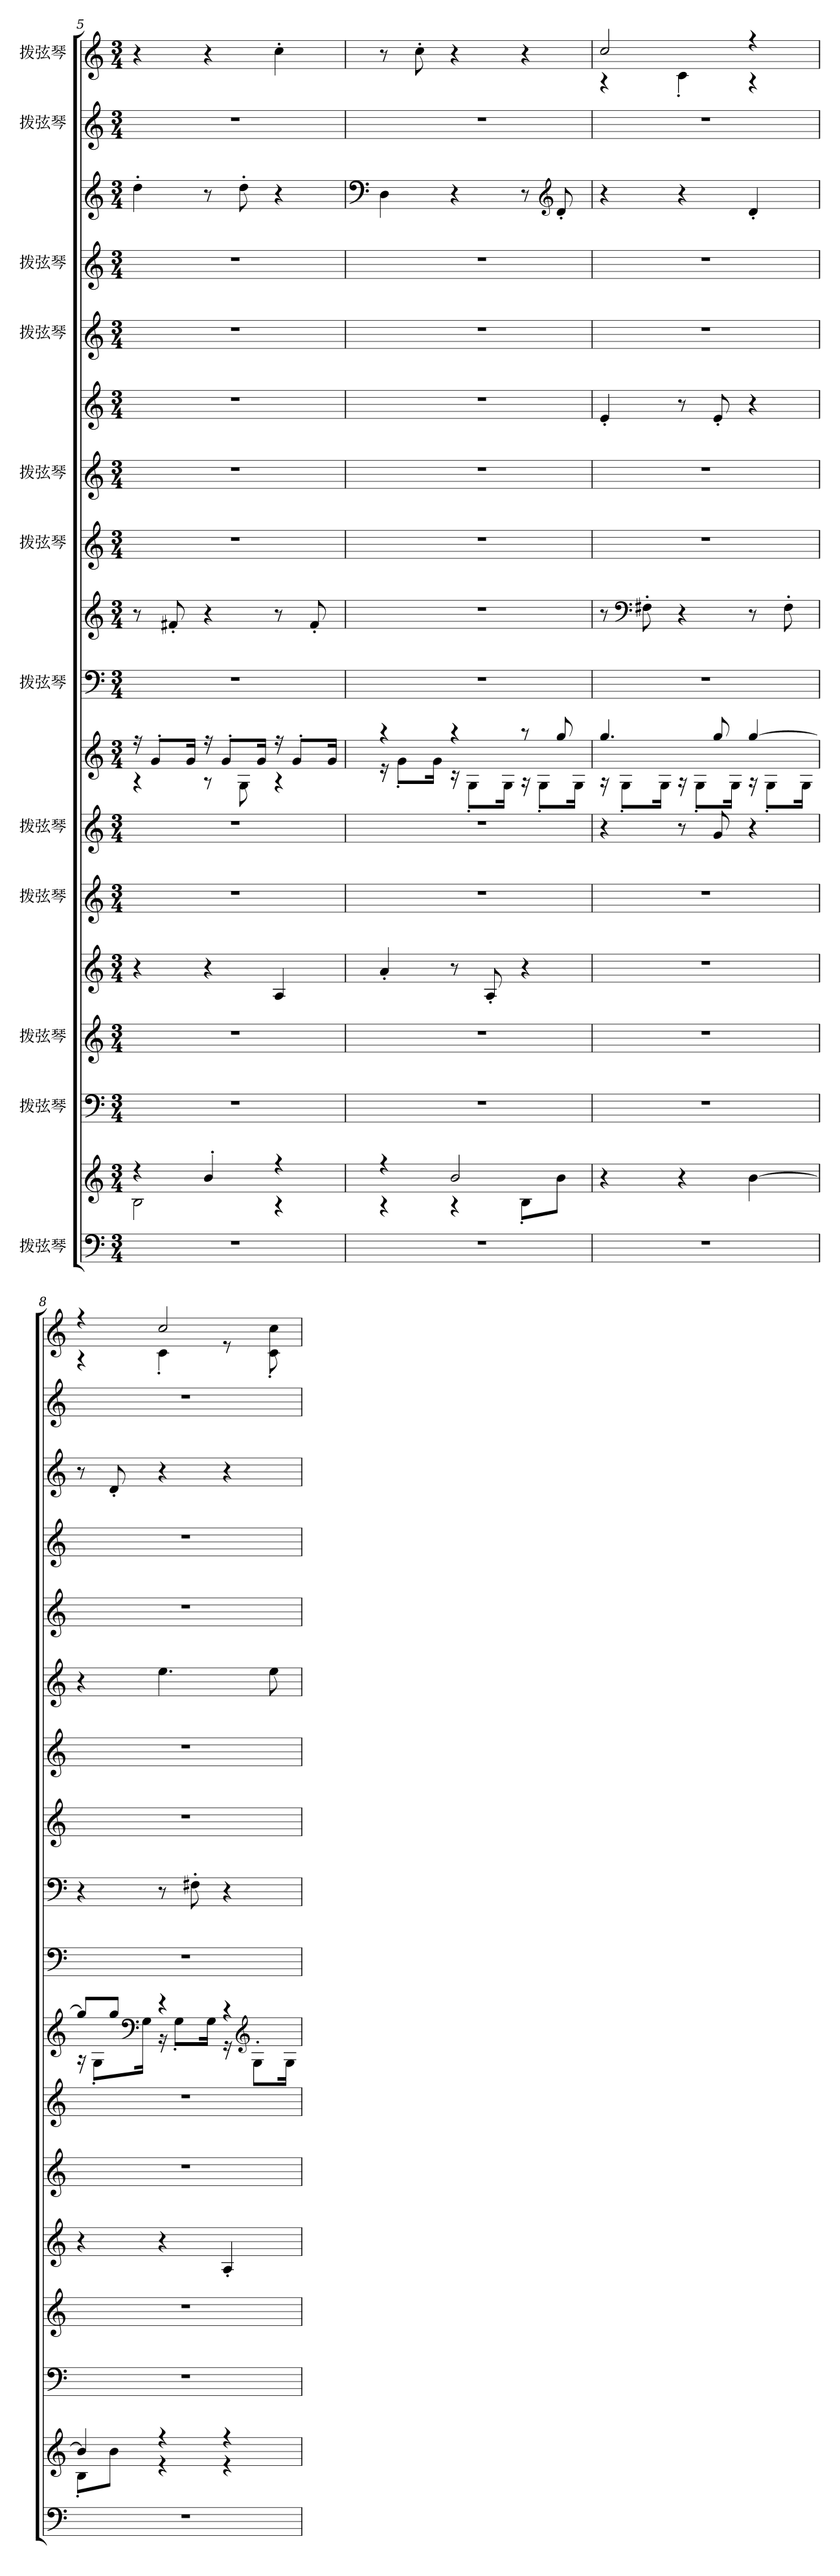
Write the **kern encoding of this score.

**kern	**kern	**kern	**kern	**kern	**kern	**kern	**kern	**kern	**kern	**kern	**kern	**kern	**kern	**kern	**kern	**kern	**kern
*part12	*part12	*part11	*part10	*part10	*part9	*part8	*part8	*part7	*part7	*part6	*part5	*part5	*part4	*part3	*part3	*part2	*part1
*staff18	*staff17	*staff16	*staff15	*staff14	*staff13	*staff12	*staff11	*staff10	*staff9	*staff8	*staff7	*staff6	*staff5	*staff4	*staff3	*staff2	*staff1
*I"拨弦琴	*	*I"拨弦琴	*I"拨弦琴	*	*I"拨弦琴	*I"拨弦琴	*	*I"拨弦琴	*	*I"拨弦琴	*I"拨弦琴	*	*I"拨弦琴	*I"拨弦琴	*	*I"拨弦琴	*I"拨弦琴
*clefF4	*clefG2	*clefF4	*clefG2	*clefG2	*clefG2	*clefG2	*clefG2	*clefF4	*clefG2	*clefG2	*clefG2	*clefG2	*clefG2	*clefG2	*clefG2	*clefG2	*clefG2
*k[]	*k[]	*k[]	*k[]	*k[]	*k[]	*k[]	*k[]	*k[]	*k[]	*k[]	*k[]	*k[]	*k[]	*k[]	*k[]	*k[]	*k[]
*M3/4	*M3/4	*M3/4	*M3/4	*M3/4	*M3/4	*M3/4	*M3/4	*M3/4	*M3/4	*M3/4	*M3/4	*M3/4	*M3/4	*M3/4	*M3/4	*M3/4	*M3/4
=5	=5	=5	=5	=5	=5	=5	=5	=5	=5	=5	=5	=5	=5	=5	=5	=5	=5
*	*^	*	*	*	*	*	*^	*	*	*	*	*	*	*	*	*	*
2.r	4r	2B\	2.r	2.r	4r	2.r	2.r	16r	4r	2.r	8r	2.r	2.r	2.r	2.r	2.r	4dd'\	2.r	4r
.	.	.	.	.	.	.	.	8g'/L	.	.	.	.	.	.	.	.	.	.	.
.	.	.	.	.	.	.	.	.	.	.	8f#X'/	.	.	.	.	.	.	.	.
.	.	.	.	.	.	.	.	16g/Jk	.	.	.	.	.	.	.	.	.	.	.
.	4b'/	.	.	.	4r	.	.	16r	8r	.	4r	.	.	.	.	.	8r	.	4r
.	.	.	.	.	.	.	.	8g'/L	.	.	.	.	.	.	.	.	.	.	.
.	.	.	.	.	.	.	.	.	8G\	.	.	.	.	.	.	.	8dd'\	.	.
.	.	.	.	.	.	.	.	16g/Jk	.	.	.	.	.	.	.	.	.	.	.
.	4r	4r	.	.	4A/	.	.	16r	4r	.	8r	.	.	.	.	.	4r	.	4cc'\
.	.	.	.	.	.	.	.	8g'/L	.	.	.	.	.	.	.	.	.	.	.
.	.	.	.	.	.	.	.	.	.	.	8f#'/	.	.	.	.	.	.	.	.
.	.	.	.	.	.	.	.	16g/Jk	.	.	.	.	.	.	.	.	.	.	.
=6	=6	=6	=6	=6	=6	=6	=6	=6	=6	=6	=6	=6	=6	=6	=6	=6	=6	=6	=6
*	*	*	*	*	*	*	*	*	*	*	*	*	*	*	*	*	*clefF4	*	*
2.r	4r	4r	2.r	2.r	4a'/	2.r	2.r	4r	16r	2.r	2.r	2.r	2.r	2.r	2.r	2.r	4D\	2.r	8r
.	.	.	.	.	.	.	.	.	8g'\L	.	.	.	.	.	.	.	.	.	.
.	.	.	.	.	.	.	.	.	.	.	.	.	.	.	.	.	.	.	8cc'\
.	.	.	.	.	.	.	.	.	16g\Jk	.	.	.	.	.	.	.	.	.	.
.	2b/	4r	.	.	8r	.	.	4r	16r	.	.	.	.	.	.	.	4r	.	4r
.	.	.	.	.	.	.	.	.	8G'\L	.	.	.	.	.	.	.	.	.	.
.	.	.	.	.	8A'/	.	.	.	.	.	.	.	.	.	.	.	.	.	.
.	.	.	.	.	.	.	.	.	16G\Jk	.	.	.	.	.	.	.	.	.	.
.	.	8B'\L	.	.	4r	.	.	8r	16r	.	.	.	.	.	.	.	8r	.	4r
.	.	.	.	.	.	.	.	.	8G'\L	.	.	.	.	.	.	.	.	.	.
*	*	*	*	*	*	*	*	*	*	*	*	*	*	*	*	*	*clefG2	*	*
.	.	8b\J	.	.	.	.	.	8gg/	.	.	.	.	.	.	.	.	8d'/	.	.
.	.	.	.	.	.	.	.	.	16G\Jk	.	.	.	.	.	.	.	.	.	.
*	*v	*v	*	*	*	*	*	*	*	*	*	*	*	*	*	*	*	*	*
!!LO:PB:g=z
=7	=7	=7	=7	=7	=7	=7	=7	=7	=7	=7	=7	=7	=7	=7	=7	=7	=7	=7
*	*	*	*	*	*	*	*	*	*	*	*	*	*	*	*	*	*	*^
2.r	4r	2.r	2.r	2.r	2.r	4r	4.gg/	16r	2.r	8r	2.r	2.r	4e'/	2.r	2.r	4r	2.r	2cc/	4r
.	.	.	.	.	.	.	.	8G'\L	.	.	.	.	.	.	.	.	.	.	.
*	*	*	*	*	*	*	*	*	*	*clefF4	*	*	*	*	*	*	*	*	*
.	.	.	.	.	.	.	.	.	.	8F#X'\	.	.	.	.	.	.	.	.	.
.	.	.	.	.	.	.	.	16G\Jk	.	.	.	.	.	.	.	.	.	.	.
.	4r	.	.	.	.	8r	.	16r	.	4r	.	.	8r	.	.	4r	.	.	4c'\
.	.	.	.	.	.	.	.	8G'\L	.	.	.	.	.	.	.	.	.	.	.
.	.	.	.	.	.	8g/	8gg/	.	.	.	.	.	8e'/	.	.	.	.	.	.
.	.	.	.	.	.	.	.	16G\Jk	.	.	.	.	.	.	.	.	.	.	.
.	[4b\	.	.	.	.	4r	[4gg/	16r	.	8r	.	.	4r	.	.	4d'/	.	4r	4r
.	.	.	.	.	.	.	.	8G'\L	.	.	.	.	.	.	.	.	.	.	.
.	.	.	.	.	.	.	.	.	.	8F#'\	.	.	.	.	.	.	.	.	.
.	.	.	.	.	.	.	.	16G\Jk	.	.	.	.	.	.	.	.	.	.	.
=8	=8	=8	=8	=8	=8	=8	=8	=8	=8	=8	=8	=8	=8	=8	=8	=8	=8	=8	=8
*	*^	*	*	*	*	*	*	*	*	*	*	*	*	*	*	*	*	*	*
2.r	4b/]	8B'\L	2.r	2.r	4r	2.r	2.r	8gg/L]	16r	2.r	4r	2.r	2.r	4r	2.r	2.r	8r	2.r	4r	4r
.	.	.	.	.	.	.	.	.	8G'\L	.	.	.	.	.	.	.	.	.	.	.
.	.	8b\J	.	.	.	.	.	8gg/J	.	.	.	.	.	.	.	.	8d'/	.	.	.
*	*	*	*	*	*	*	*	*clefF4	*	*	*	*	*	*	*	*	*	*	*	*
.	.	.	.	.	.	.	.	.	16G\Jk	.	.	.	.	.	.	.	.	.	.	.
.	4r	4r	.	.	4r	.	.	4r	16r	.	8r	.	.	4.ee\	.	.	4r	.	2cc/	4c'\
.	.	.	.	.	.	.	.	.	8G'\L	.	.	.	.	.	.	.	.	.	.	.
.	.	.	.	.	.	.	.	.	.	.	8F#X'\	.	.	.	.	.	.	.	.	.
.	.	.	.	.	.	.	.	.	16G\Jk	.	.	.	.	.	.	.	.	.	.	.
.	4r	4r	.	.	4A'/	.	.	4r	16r	.	4r	.	.	.	.	.	4r	.	.	8r
*	*	*	*	*	*	*	*	*clefG2	*	*	*	*	*	*	*	*	*	*	*	*
.	.	.	.	.	.	.	.	.	8G'\L	.	.	.	.	.	.	.	.	.	.	.
.	.	.	.	.	.	.	.	.	.	.	.	.	.	8ee\	.	.	.	.	.	8c\' 8cc\'
.	.	.	.	.	.	.	.	.	16G\Jk	.	.	.	.	.	.	.	.	.	.	.
*	*v	*v	*	*	*	*	*	*v	*v	*	*	*	*	*	*	*	*	*	*v	*v
=	=	=	=	=	=	=	=	=	=	=	=	=	=	=	=	=	=
*-	*-	*-	*-	*-	*-	*-	*-	*-	*-	*-	*-	*-	*-	*-	*-	*-	*-
